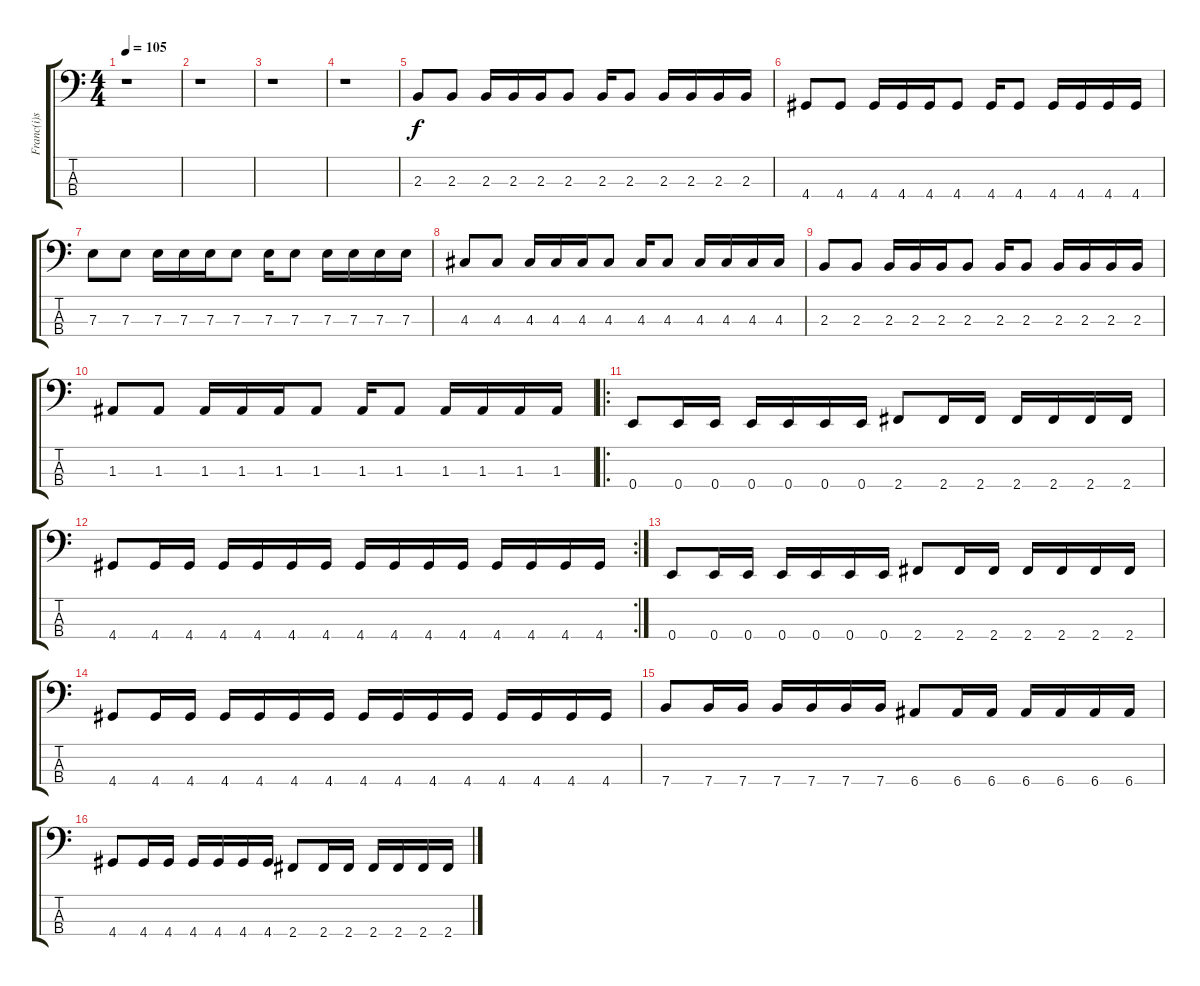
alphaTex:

\track ("Franc(i)s Mab(u)tte" "Franc(i)s ") {instrument electricbassfinger}
\staff {score tabs}
\tuning (G2 D2 A1 E1) {hide}
\ts (4 4)
\tempo 105
\clef f4
\ks c
r.1{dy f instrument electricbassfinger} |
r.1 |
r.1 |
r.1 |
2.3.8 2.3.8 2.3.16 2.3.16 2.3.16 2.3.8 2.3.16 2.3.8 2.3.16 2.3.16 2.3.16 2.3.16 |
4.4.8 4.4.8 4.4.16 4.4.16 4.4.16 4.4.8 4.4.16 4.4.8 4.4.16 4.4.16 4.4.16 4.4.16 |
7.3.8 7.3.8 7.3.16 7.3.16 7.3.16 7.3.8 7.3.16 7.3.8 7.3.16 7.3.16 7.3.16 7.3.16 |
4.3.8 4.3.8 4.3.16 4.3.16 4.3.16 4.3.8 4.3.16 4.3.8 4.3.16 4.3.16 4.3.16 4.3.16 |
2.3.8 2.3.8 2.3.16 2.3.16 2.3.16 2.3.8 2.3.16 2.3.8 2.3.16 2.3.16 2.3.16 2.3.16 |
1.3.8 1.3.8 1.3.16 1.3.16 1.3.16 1.3.8 1.3.16 1.3.8 1.3.16 1.3.16 1.3.16 1.3.16 |
\ro
0.4.8 0.4.16 0.4.16 0.4.16 0.4.16 0.4.16 0.4.16 2.4.8 2.4.16 2.4.16 2.4.16 2.4.16 2.4.16 2.4.16 |
\rc 2
4.4.8 4.4.16 4.4.16 4.4.16 4.4.16 4.4.16 4.4.16 4.4.16 4.4.16 4.4.16 4.4.16 4.4.16 4.4.16 4.4.16 4.4.16 |
0.4.8 0.4.16 0.4.16 0.4.16 0.4.16 0.4.16 0.4.16 2.4.8 2.4.16 2.4.16 2.4.16 2.4.16 2.4.16 2.4.16 |
4.4.8 4.4.16 4.4.16 4.4.16 4.4.16 4.4.16 4.4.16 4.4.16 4.4.16 4.4.16 4.4.16 4.4.16 4.4.16 4.4.16 4.4.16 |
7.4.8 7.4.16 7.4.16 7.4.16 7.4.16 7.4.16 7.4.16 6.4.8 6.4.16 6.4.16 6.4.16 6.4.16 6.4.16 6.4.16 |
4.4.8 4.4.16 4.4.16 4.4.16 4.4.16 4.4.16 4.4.16 2.4.8 2.4.16 2.4.16 2.4.16 2.4.16 2.4.16 2.4.16
